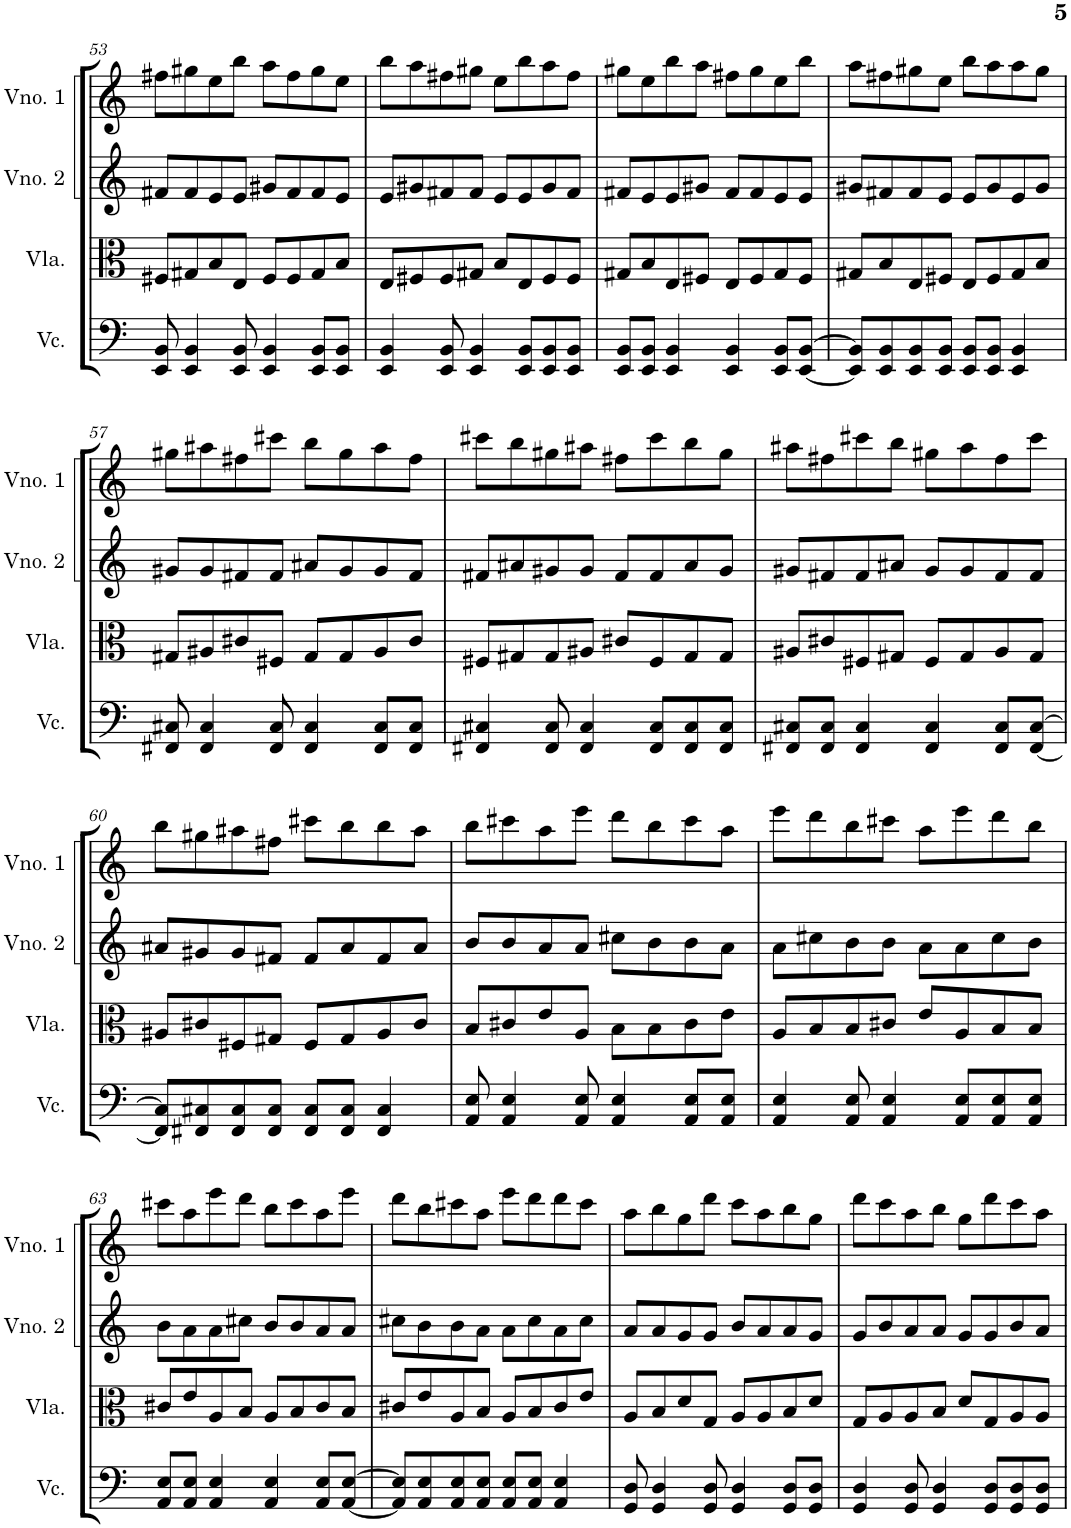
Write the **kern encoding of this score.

**kern	**kern	**kern	**kern
*part4	*part3	*part2	*part1
*staff4	*staff3	*staff2	*staff1
*I"Violoncelo	*I"Viola	*I"Violino 2	*I"Violino 1
*I'Vc.	*I'Vla.	*I'Vno. 2	*I'Vno. 1
!!LO:PB:g=z
*clefF4	*clefC3	*clefG2	*clefG2
*k[]	*k[]	*k[]	*k[]
*M4/4	*M4/4	*M4/4	*M4/4
=53	=53	=53	=53
8EE/ 8BB/	8F#X/L	8f#X/L	8ff#X\L
4EE/ 4BB/	8G#X/	8f#/	8gg#X\
.	8B/	8e/	8ee\
8EE/ 8BB/	8E/J	8e/J	8bb\J
4EE/ 4BB/	8F#/L	8g#X/L	8aa\L
.	8F#/	8f#/	8ff#\
8EE/ 8BB/L	8G#/	8f#/	8gg#\
8EE/ 8BB/J	8B/J	8e/J	8ee\J
=54	=54	=54	=54
4EE/ 4BB/	8E/L	8e/L	8bb\L
.	8F#X/	8g#X/	8aa\
8EE/ 8BB/	8F#/	8f#X/	8ff#X\
4EE/ 4BB/	8G#X/J	8f#/J	8gg#X\J
.	8B/L	8e/L	8ee\L
8EE/ 8BB/L	8E/	8e/	8bb\
8EE/ 8BB/	8F#/	8g#/	8aa\
8EE/ 8BB/J	8F#/J	8f#/J	8ff#\J
=55	=55	=55	=55
8EE/ 8BB/L	8G#X/L	8f#X/L	8gg#X\L
8EE/ 8BB/J	8B/	8e/	8ee\
4EE/ 4BB/	8E/	8e/	8bb\
.	8F#X/J	8g#X/J	8aa\J
4EE/ 4BB/	8E/L	8f#/L	8ff#X\L
.	8F#/	8f#/	8gg#\
8EE/ 8BB/L	8G#/	8e/	8ee\
[8EE/ [8BB/J	8F#/J	8e/J	8bb\J
=56	=56	=56	=56
8EE/] 8BB/]L	8G#X/L	8g#X/L	8aa\L
8EE/ 8BB/	8B/	8f#X/	8ff#X\
8EE/ 8BB/	8E/	8f#/	8gg#X\
8EE/ 8BB/J	8F#X/J	8e/J	8ee\J
8EE/ 8BB/L	8E/L	8e/L	8bb\L
8EE/ 8BB/J	8F#/	8g#/	8aa\
4EE/ 4BB/	8G#/	8e/	8aa\
.	8B/J	8g#/J	8gg#\J
!!LO:LB:g=z
=57	=57	=57	=57
8FF#X/ 8C#X/	8G#X/L	8g#X/L	8gg#X\L
4FF#/ 4C#/	8A#X/	8g#/	8aa#X\
.	8c#X/	8f#X/	8ff#X\
8FF#/ 8C#/	8F#X/J	8f#/J	8ccc#X\J
4FF#/ 4C#/	8G#/L	8a#X/L	8bb\L
.	8G#/	8g#/	8gg#\
8FF#/ 8C#/L	8A#/	8g#/	8aa#\
8FF#/ 8C#/J	8c#/J	8f#/J	8ff#\J
=58	=58	=58	=58
4FF#X/ 4C#X/	8F#X/L	8f#X/L	8ccc#X\L
.	8G#X/	8a#X/	8bb\
8FF#/ 8C#/	8G#/	8g#X/	8gg#X\
4FF#/ 4C#/	8A#X/J	8g#/J	8aa#X\J
.	8c#X/L	8f#/L	8ff#X\L
8FF#/ 8C#/L	8F#/	8f#/	8ccc#\
8FF#/ 8C#/	8G#/	8a#/	8bb\
8FF#/ 8C#/J	8G#/J	8g#/J	8gg#\J
=59	=59	=59	=59
8FF#X/ 8C#X/L	8A#X/L	8g#X/L	8aa#X\L
8FF#/ 8C#/J	8c#X/	8f#X/	8ff#X\
4FF#/ 4C#/	8F#X/	8f#/	8ccc#X\
.	8G#X/J	8a#X/J	8bb\J
4FF#/ 4C#/	8F#/L	8g#/L	8gg#X\L
.	8G#/	8g#/	8aa#\
8FF#/ 8C#/L	8A#/	8f#/	8ff#\
[8FF#/ [8C#/J	8G#/J	8f#/J	8ccc#\J
!!LO:LB:g=z
=60	=60	=60	=60
8FF#/] 8C#/]L	8A#X/L	8a#X/L	8bb\L
8FF#X/ 8C#X/	8c#X/	8g#X/	8gg#X\
8FF#/ 8C#/	8F#X/	8g#/	8aa#X\
8FF#/ 8C#/J	8G#X/J	8f#X/J	8ff#X\J
8FF#/ 8C#/L	8F#/L	8f#/L	8ccc#X\L
8FF#/ 8C#/J	8G#/	8a#/	8bb\
4FF#/ 4C#/	8A#/	8f#/	8bb\
.	8c#/J	8a#/J	8aa#\J
=61	=61	=61	=61
8AA/ 8E/	8B/L	8b/L	8bb\L
4AA/ 4E/	8c#X/	8b/	8ccc#X\
.	8e/	8a/	8aa\
8AA/ 8E/	8A/J	8a/J	8eee\J
4AA/ 4E/	8B\L	8cc#X\L	8ddd\L
.	8B\	8b\	8bb\
8AA/ 8E/L	8c#\	8b\	8ccc#\
8AA/ 8E/J	8e\J	8a\J	8aa\J
=62	=62	=62	=62
4AA/ 4E/	8A/L	8a\L	8eee\L
.	8B/	8cc#X\	8ddd\
8AA/ 8E/	8B/	8b\	8bb\
4AA/ 4E/	8c#X/J	8b\J	8ccc#X\J
.	8e/L	8a\L	8aa\L
8AA/ 8E/L	8A/	8a\	8eee\
8AA/ 8E/	8B/	8cc#\	8ddd\
8AA/ 8E/J	8B/J	8b\J	8bb\J
!!LO:LB:g=z
=63	=63	=63	=63
8AA/ 8E/L	8c#X/L	8b\L	8ccc#X\L
8AA/ 8E/J	8e/	8a\	8aa\
4AA/ 4E/	8A/	8a\	8eee\
.	8B/J	8cc#X\J	8ddd\J
4AA/ 4E/	8A/L	8b/L	8bb\L
.	8B/	8b/	8ccc#\
8AA/ 8E/L	8c#/	8a/	8aa\
[8AA/ [8E/J	8B/J	8a/J	8eee\J
=64	=64	=64	=64
8AA/] 8E/]L	8c#X/L	8cc#X\L	8ddd\L
8AA/ 8E/	8e/	8b\	8bb\
8AA/ 8E/	8A/	8b\	8ccc#X\
8AA/ 8E/J	8B/J	8a\J	8aa\J
8AA/ 8E/L	8A/L	8a\L	8eee\L
8AA/ 8E/J	8B/	8cc#\	8ddd\
4AA/ 4E/	8c#/	8a\	8ddd\
.	8e/J	8cc#\J	8ccc#\J
=65	=65	=65	=65
8GG/ 8D/	8A/L	8a/L	8aa\L
4GG/ 4D/	8B/	8a/	8bb\
.	8d/	8g/	8gg\
8GG/ 8D/	8G/J	8g/J	8ddd\J
4GG/ 4D/	8A/L	8b/L	8ccc\L
.	8A/	8a/	8aa\
8GG/ 8D/L	8B/	8a/	8bb\
8GG/ 8D/J	8d/J	8g/J	8gg\J
=66	=66	=66	=66
4GG/ 4D/	8G/L	8g/L	8ddd\L
.	8A/	8b/	8ccc\
8GG/ 8D/	8A/	8a/	8aa\
4GG/ 4D/	8B/J	8a/J	8bb\J
.	8d/L	8g/L	8gg\L
8GG/ 8D/L	8G/	8g/	8ddd\
8GG/ 8D/	8A/	8b/	8ccc\
8GG/ 8D/J	8A/J	8a/J	8aa\J
=	=	=	=
*-	*-	*-	*-
